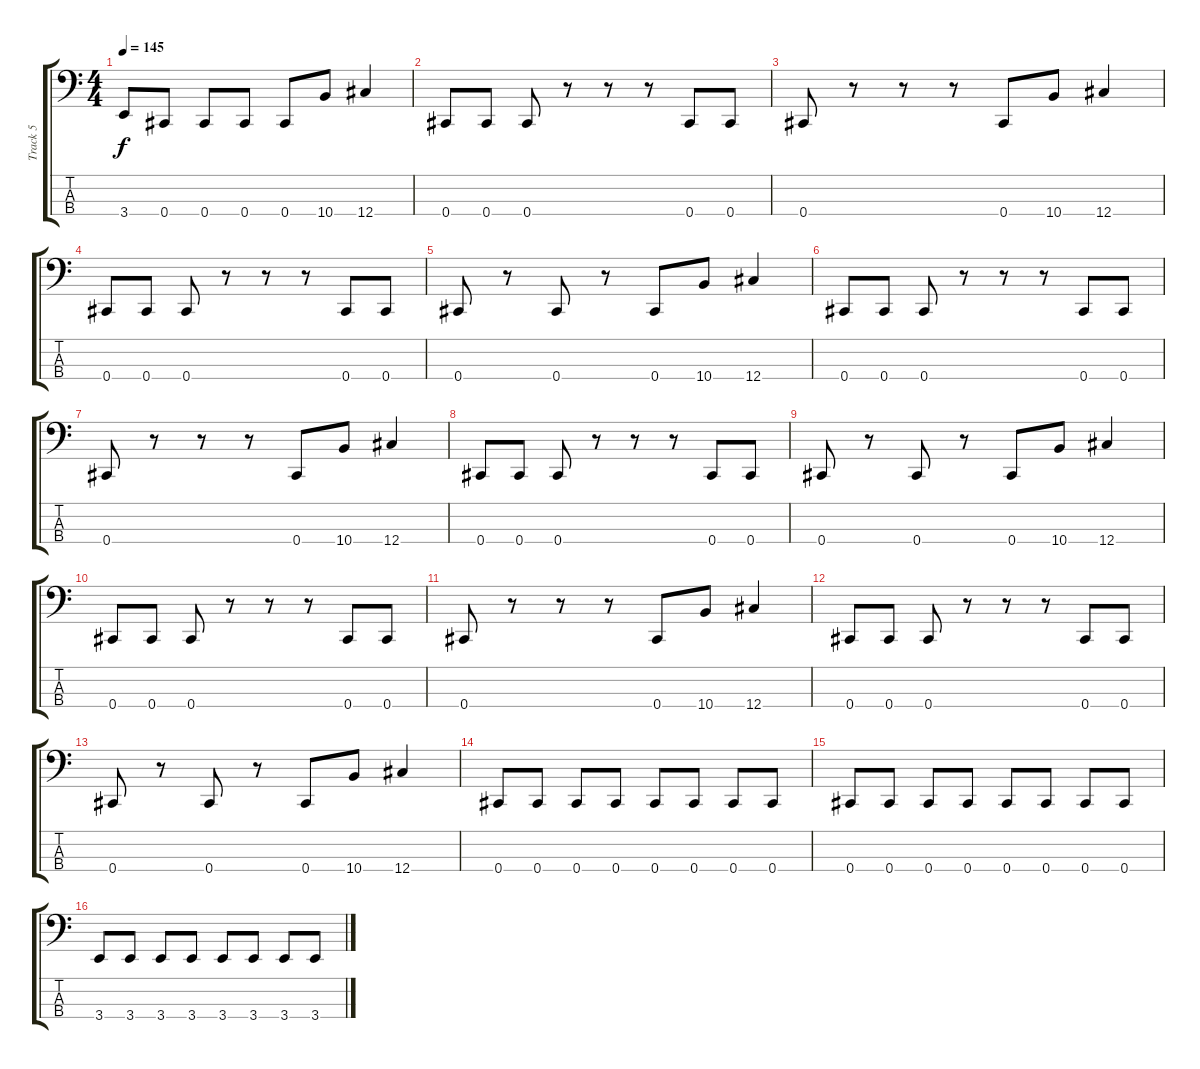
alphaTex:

\track ("Track 5" "Track 5") {instrument electricbasspick}
\staff {score tabs}
\tuning (Gb2 Db2 Ab1 Db1) {hide}
\ts (4 4)
\tempo 145
\clef f4
\ks c
3.4.8{dy f} 0.4.8 0.4.8 0.4.8 0.4.8 10.4.8 12.4.4 |
0.4.8 0.4.8 0.4.8 r.8 r.8 r.8 0.4.8 0.4.8 |
0.4.8 r.8 r.8 r.8 0.4.8 10.4.8 12.4.4 |
0.4.8 0.4.8 0.4.8 r.8 r.8 r.8 0.4.8 0.4.8 |
0.4.8 r.8 0.4.8 r.8 0.4.8 10.4.8 12.4.4 |
0.4.8 0.4.8 0.4.8 r.8 r.8 r.8 0.4.8 0.4.8 |
0.4.8 r.8 r.8 r.8 0.4.8 10.4.8 12.4.4 |
0.4.8 0.4.8 0.4.8 r.8 r.8 r.8 0.4.8 0.4.8 |
0.4.8 r.8 0.4.8 r.8 0.4.8 10.4.8 12.4.4 |
0.4.8 0.4.8 0.4.8 r.8 r.8 r.8 0.4.8 0.4.8 |
0.4.8 r.8 r.8 r.8 0.4.8 10.4.8 12.4.4 |
0.4.8 0.4.8 0.4.8 r.8 r.8 r.8 0.4.8 0.4.8 |
0.4.8 r.8 0.4.8 r.8 0.4.8 10.4.8 12.4.4 |
0.4.8 0.4.8 0.4.8 0.4.8 0.4.8 0.4.8 0.4.8 0.4.8 |
0.4.8 0.4.8 0.4.8 0.4.8 0.4.8 0.4.8 0.4.8 0.4.8 |
3.4.8 3.4.8 3.4.8 3.4.8 3.4.8 3.4.8 3.4.8 3.4.8
